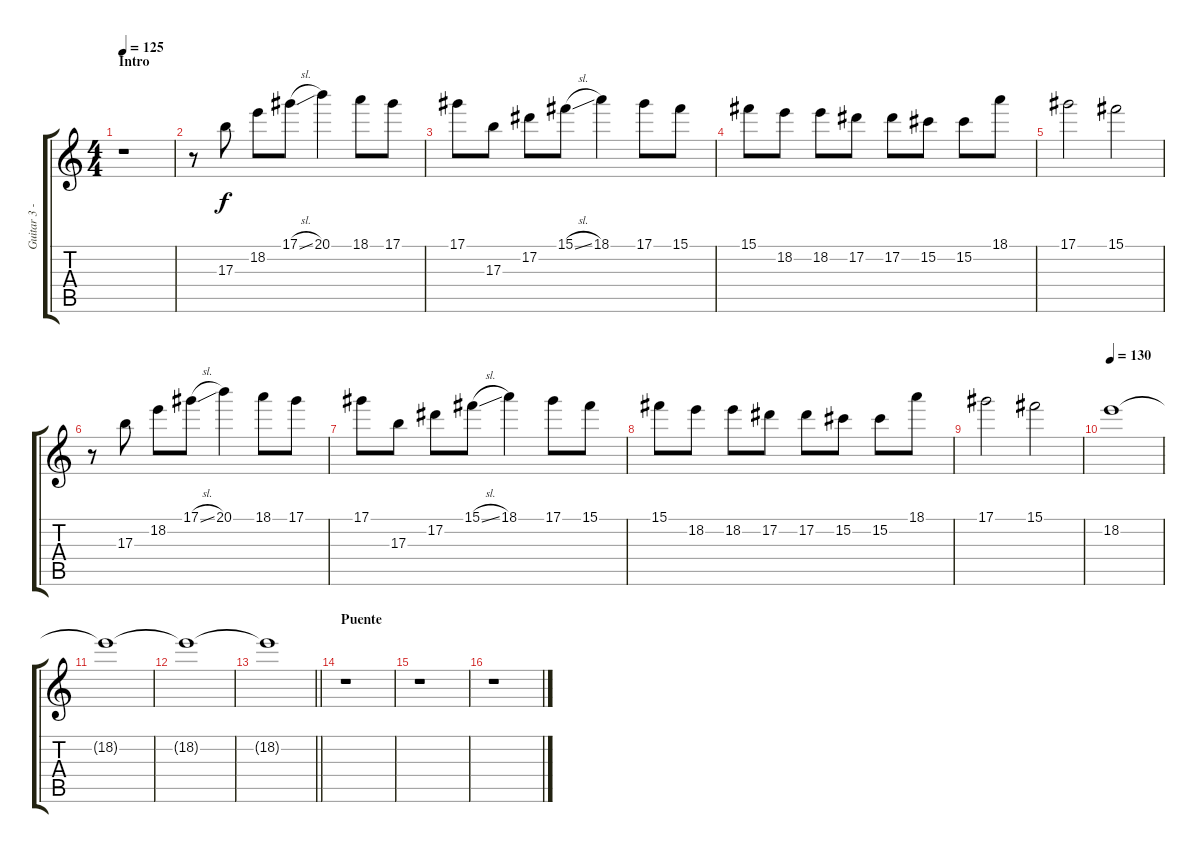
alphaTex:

\track ("Guitar 3 - Effects" "Guitar 3 -") {instrument distortionguitar}
\staff {score tabs}
\tuning (Eb4 Bb3 Gb3 Db3 Ab2 Eb2) {hide}
\ts (4 4)
\section ("" "Intro")
\tempo 125
\tempo 115
\tempo 125
\clef g2
\ks c
r.1{dy f instrument distortionguitar} |
r.8 17.3.8 18.2.8 17.1{sl}.8 20.1.4 18.1.8 17.1.8 |
17.1.8 17.3.8 17.2.8 15.1{sl}.8 18.1.4 17.1.8 15.1.8 |
15.1.8 18.2.8 18.2.8 17.2.8 17.2.8 15.2.8 15.2.8 18.1.8 |
17.1.2 15.1.2 |
r.8 17.3.8 18.2.8 17.1{sl}.8 20.1.4 18.1.8 17.1.8 |
17.1.8 17.3.8 17.2.8 15.1{sl}.8 18.1.4 17.1.8 15.1.8 |
15.1.8 18.2.8 18.2.8 17.2.8 17.2.8 15.2.8 15.2.8 18.1.8 |
17.1.2 15.1.2 |
\tempo 130
18.2.1 |
18.2{t}.1 |
18.2{t}.1 |
\barLineRight lightlight
18.2{t}.1 |
\section ("" "Puente")
r.1 |
r.1 |
r.1
